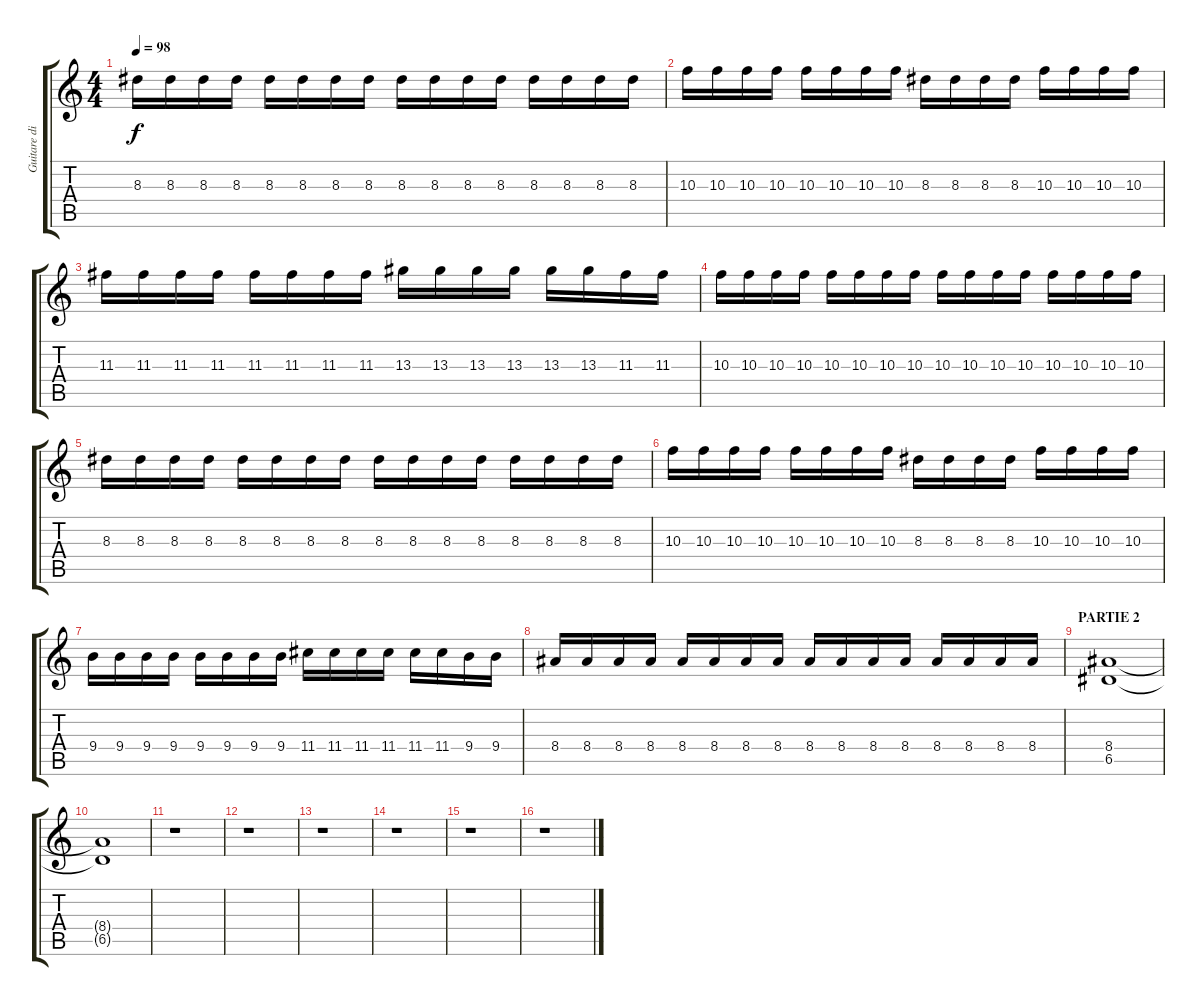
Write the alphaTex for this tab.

\track ("Guitare disto 1" "Guitare di") {instrument overdrivenguitar}
\staff {score tabs}
\tuning (E4 B3 G3 D3 A2 E2) {hide}
\ts (4 4)
\tempo 98
\clef g2
\ks c
8.3.16{dy f} 8.3.16 8.3.16 8.3.16 8.3.16 8.3.16 8.3.16 8.3.16 8.3.16 8.3.16 8.3.16 8.3.16 8.3.16 8.3.16 8.3.16 8.3.16 |
10.3.16 10.3.16 10.3.16 10.3.16 10.3.16 10.3.16 10.3.16 10.3.16 8.3.16 8.3.16 8.3.16 8.3.16 10.3.16 10.3.16 10.3.16 10.3.16 |
11.3.16 11.3.16 11.3.16 11.3.16 11.3.16 11.3.16 11.3.16 11.3.16 13.3.16 13.3.16 13.3.16 13.3.16 13.3.16 13.3.16 11.3.16 11.3.16 |
10.3.16 10.3.16 10.3.16 10.3.16 10.3.16 10.3.16 10.3.16 10.3.16 10.3.16 10.3.16 10.3.16 10.3.16 10.3.16 10.3.16 10.3.16 10.3.16 |
8.3.16 8.3.16 8.3.16 8.3.16 8.3.16 8.3.16 8.3.16 8.3.16 8.3.16 8.3.16 8.3.16 8.3.16 8.3.16 8.3.16 8.3.16 8.3.16 |
10.3.16 10.3.16 10.3.16 10.3.16 10.3.16 10.3.16 10.3.16 10.3.16 8.3.16 8.3.16 8.3.16 8.3.16 10.3.16 10.3.16 10.3.16 10.3.16 |
9.4.16 9.4.16 9.4.16 9.4.16 9.4.16 9.4.16 9.4.16 9.4.16 11.4.16 11.4.16 11.4.16 11.4.16 11.4.16 11.4.16 9.4.16 9.4.16 |
8.4.16 8.4.16 8.4.16 8.4.16 8.4.16 8.4.16 8.4.16 8.4.16 8.4.16 8.4.16 8.4.16 8.4.16 8.4.16 8.4.16 8.4.16 8.4.16 |
\section ("" "PARTIE 2")
(8.4 6.5).1 |
(8.4{t} 6.5{t}).1 |
r.1 |
r.1 |
r.1 |
r.1 |
r.1 |
r.1
